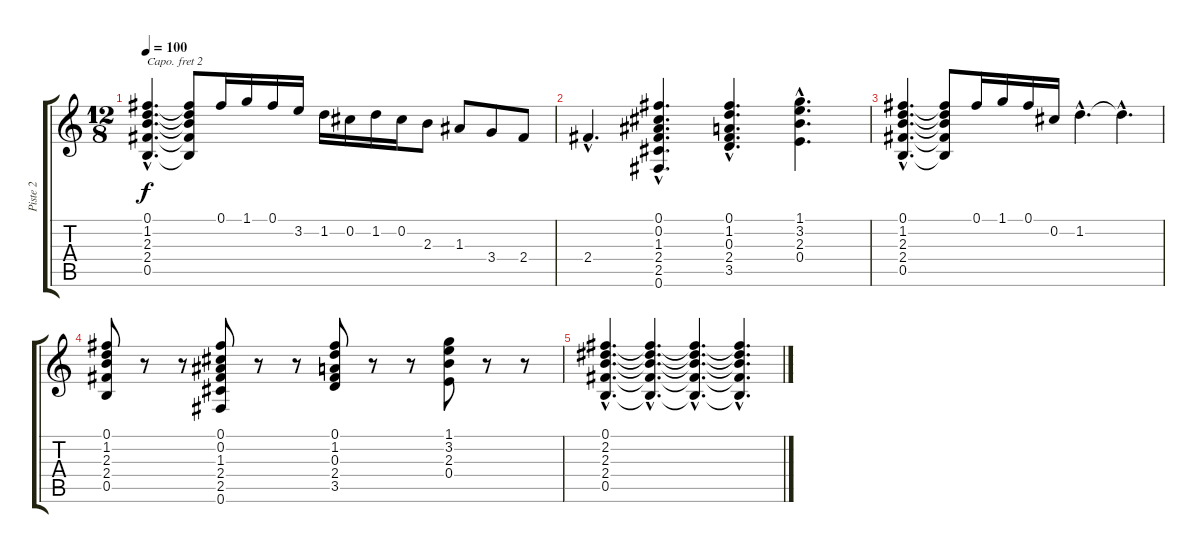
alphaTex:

\track ("Piste 2" "Piste 2") {instrument overdrivenguitar}
\staff {score tabs}
\capo 2
\tuning (E4 B3 G3 D3 A2 E2) {hide}
\ts (12 8)
\tempo 100
\clef g2
\ks c
(0.1{hac} 1.2{hac} 2.3{hac} 2.4{hac} 0.5{hac}).4{d dy f} (0.1{t} 1.2{t} 2.3{t} 2.4{t} 0.5{t}).8 0.1.16 1.1.16 0.1.16 3.2.16 1.2.16 0.2.16 1.2.16 0.2.16 2.3.8 1.3.8 3.4.8 2.4.8 |
2.4{hac}.4{d} (0.1{hac} 0.2{hac} 1.3{hac} 2.4{hac} 2.5{hac} 0.6{hac}).4{d} (0.1{hac} 1.2{hac} 0.3{hac} 2.4{hac} 3.5{hac}).4{d} (1.1{hac} 3.2{hac} 2.3{hac} 0.4{hac}).4{d} |
(0.1{hac} 1.2{hac} 2.3{hac} 2.4{hac} 0.5{hac}).4{d} (0.1{t} 1.2{t} 2.3{t} 2.4{t} 0.5{t}).8 0.1.16 1.1.16 0.1.16 0.2.16 1.2{hac}.4{d} 1.2{hac t}.4{d} |
(0.1 1.2 2.3 2.4 0.5).8 r.8 r.8 (0.1 0.2 1.3 2.4 2.5 0.6).8 r.8 r.8 (0.1 1.2 0.3 2.4 3.5).8 r.8 r.8 (1.1 3.2 2.3 0.4).8 r.8 r.8 |
(0.1{hac} 2.2{hac} 2.3{hac} 2.4{hac} 0.5{hac}).4{d} (0.1{hac t} 2.2{hac t} 2.3{hac t} 2.4{hac t} 0.5{hac t}).4{d} (0.1{hac t} 2.2{hac t} 2.3{hac t} 2.4{hac t} 0.5{hac t}).4{d} (0.1{hac t} 2.2{hac t} 2.3{hac t} 2.4{hac t} 0.5{hac t}).4{d}
